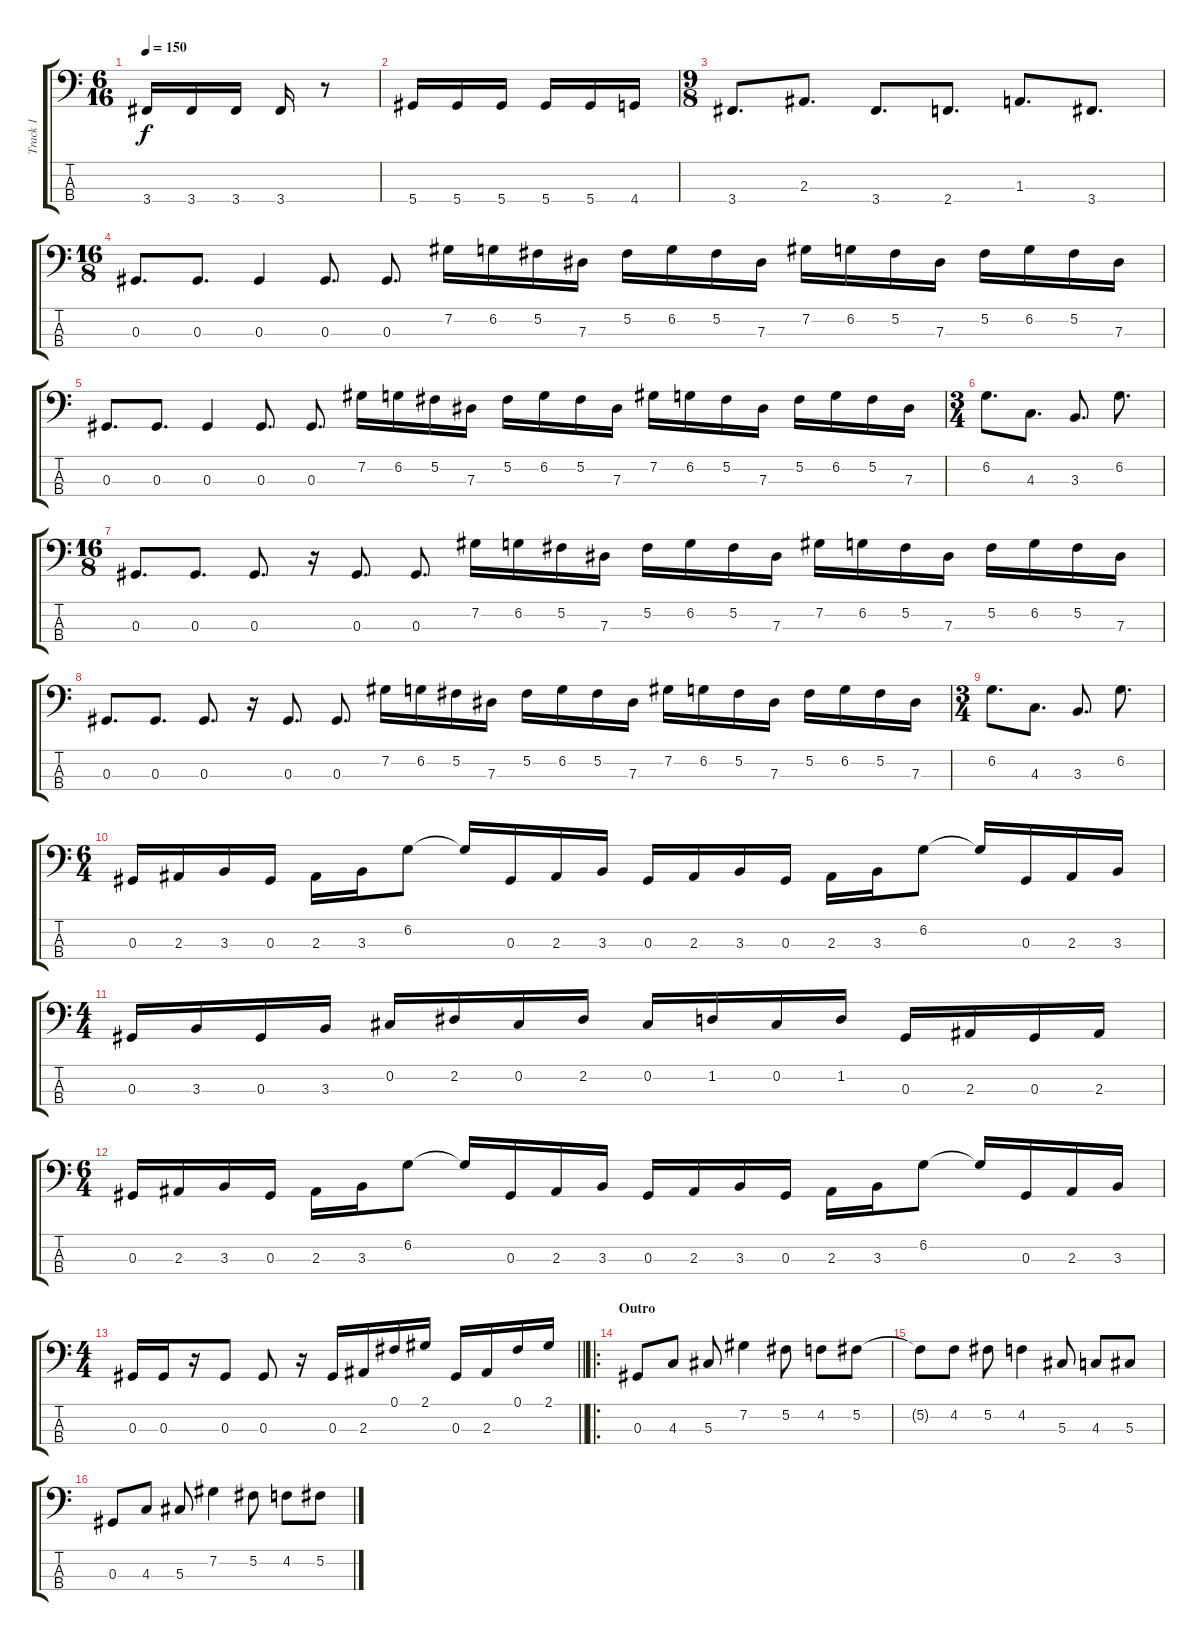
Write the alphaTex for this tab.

\track ("Track 1" "Track 1") {instrument electricbassfinger}
\staff {score tabs}
\tuning (Gb2 Db2 Ab1 Eb1) {hide}
\ts (6 16)
\tempo 150
\clef f4
\ks c
3.4.16{dy f} 3.4.16 3.4.16 3.4.16 r.8 |
5.4.16 5.4.16 5.4.16 5.4.16 5.4.16 4.4.16 |
\ts (9 8)
3.4.8{d} 2.3.8{d} 3.4.8{d} 2.4.8{d} 1.3.8{d} 3.4.8{d} |
\ts (16 8)
0.3.8{d} 0.3.8{d} 0.3.4 0.3.8{d} 0.3.8{d} 7.2.16 6.2.16 5.2.16 7.3.16 5.2.16 6.2.16 5.2.16 7.3.16 7.2.16 6.2.16 5.2.16 7.3.16 5.2.16 6.2.16 5.2.16 7.3.16 |
0.3.8{d} 0.3.8{d} 0.3.4 0.3.8{d} 0.3.8{d} 7.2.16 6.2.16 5.2.16 7.3.16 5.2.16 6.2.16 5.2.16 7.3.16 7.2.16 6.2.16 5.2.16 7.3.16 5.2.16 6.2.16 5.2.16 7.3.16 |
\ts (3 4)
6.2.8{d} 4.3.8{d} 3.3.8{d} 6.2.8{d} |
\ts (16 8)
0.3.8{d} 0.3.8{d} 0.3.8{d} r.16 0.3.8{d} 0.3.8{d} 7.2.16 6.2.16 5.2.16 7.3.16 5.2.16 6.2.16 5.2.16 7.3.16 7.2.16 6.2.16 5.2.16 7.3.16 5.2.16 6.2.16 5.2.16 7.3.16 |
0.3.8{d} 0.3.8{d} 0.3.8{d} r.16 0.3.8{d} 0.3.8{d} 7.2.16 6.2.16 5.2.16 7.3.16 5.2.16 6.2.16 5.2.16 7.3.16 7.2.16 6.2.16 5.2.16 7.3.16 5.2.16 6.2.16 5.2.16 7.3.16 |
\ts (3 4)
6.2.8{d} 4.3.8{d} 3.3.8{d} 6.2.8{d} |
\ts (6 4)
0.3.16 2.3.16 3.3.16 0.3.16 2.3.16 3.3.16 6.2.8 6.2{t}.16 0.3.16 2.3.16 3.3.16 0.3.16 2.3.16 3.3.16 0.3.16 2.3.16 3.3.16 6.2.8 6.2{t}.16 0.3.16 2.3.16 3.3.16 |
\ts (4 4)
0.3.16 3.3.16 0.3.16 3.3.16 0.2.16 2.2.16 0.2.16 2.2.16 0.2.16 1.2.16 0.2.16 1.2.16 0.3.16 2.3.16 0.3.16 2.3.16 |
\ts (6 4)
0.3.16 2.3.16 3.3.16 0.3.16 2.3.16 3.3.16 6.2.8 6.2{t}.16 0.3.16 2.3.16 3.3.16 0.3.16 2.3.16 3.3.16 0.3.16 2.3.16 3.3.16 6.2.8 6.2{t}.16 0.3.16 2.3.16 3.3.16 |
\ts (4 4)
\barLineRight lightlight
0.3.16 0.3.16 r.16 0.3.8 0.3.8 r.16 0.3.16 2.3.16 0.1.16 2.1.16 0.3.16 2.3.16 0.1.16 2.1.16 |
\ro
\section ("" "Outro")
0.3.8 4.3.8 5.3.8 7.2.4 5.2.8 4.2.8 5.2.8 |
5.2{t}.8 4.2.8 5.2.8 4.2.4 5.3.8 4.3.8 5.3.8 |
0.3.8 4.3.8 5.3.8 7.2.4 5.2.8 4.2.8 5.2.8
